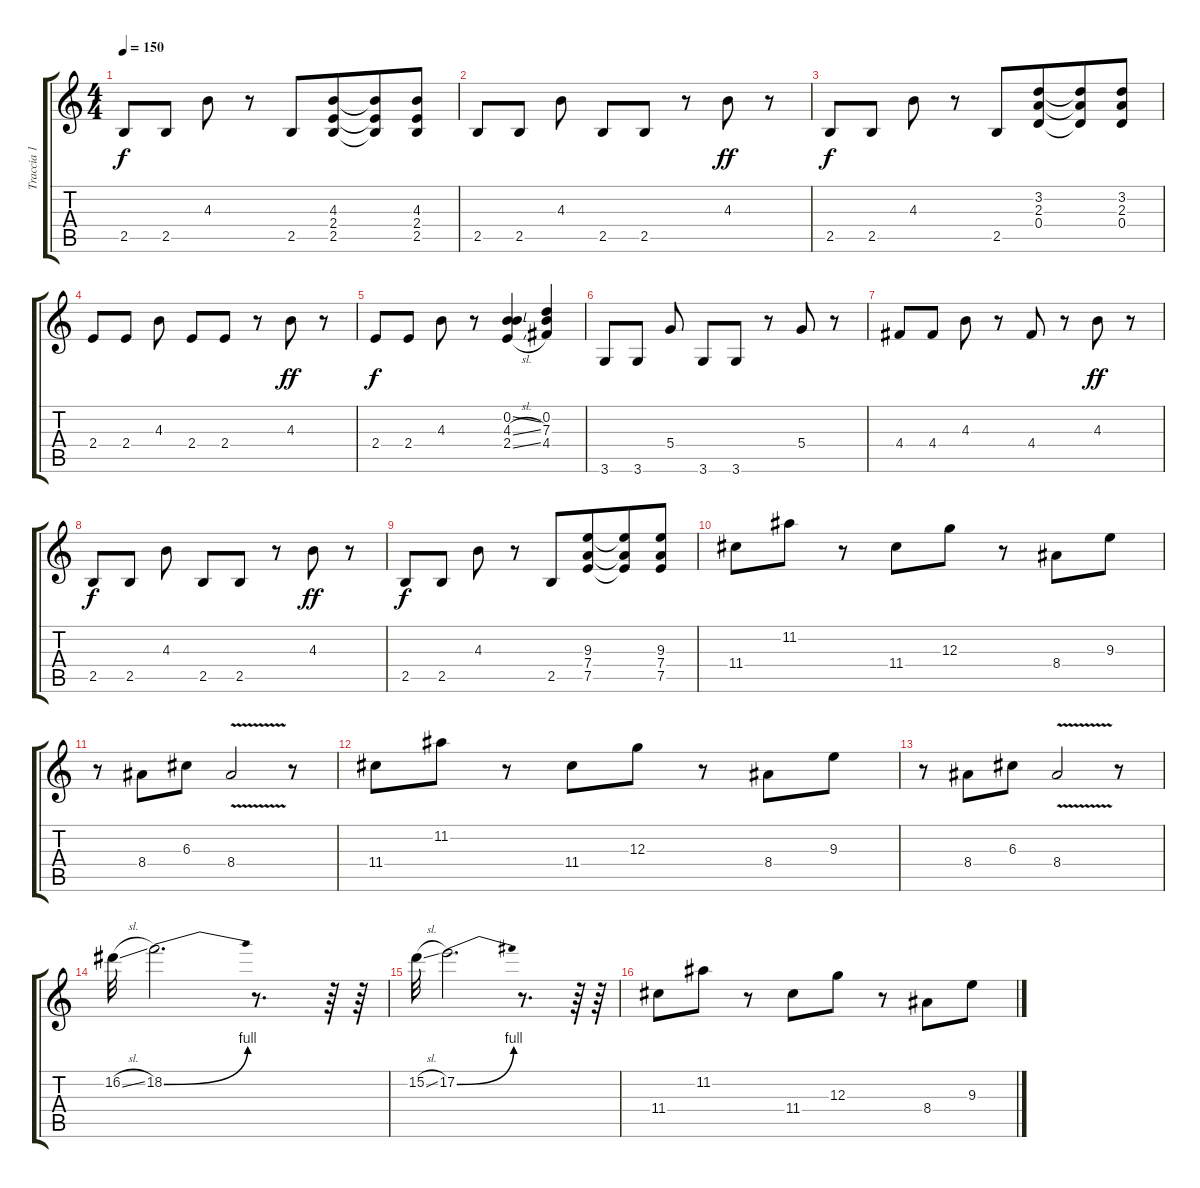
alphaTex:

\track ("Traccia 1" "Traccia 1") {instrument distortionguitar}
\staff {score tabs}
\tuning (E4 B3 G3 D3 A2 E2) {hide}
\ts (4 4)
\tempo 150
\clef g2
\ks c
2.5.8{dy f} 2.5.8 4.3.8 r.8 2.5.8 (4.3 2.4 2.5).8{beam merge} (4.3{t} 2.4{t} 2.5{t}).8 (4.3 2.4 2.5).8 |
2.5.8 2.5.8 4.3.8{beam split} 2.5.8{beam merge} 2.5.8 r.8 4.3.8{dy ff} r.8 |
2.5.8{dy f} 2.5.8 4.3.8 r.8 2.5.8 (3.2 2.3 0.4).8{beam merge} (3.2{t} 2.3{t} 0.4{t}).8 (3.2 2.3 0.4).8 |
2.4.8 2.4.8 4.3.8{beam split} 2.4.8{beam merge} 2.4.8 r.8 4.3.8{dy ff} r.8 |
2.4.8{dy f} 2.4.8 4.3.8 r.8 (0.2{sl} 4.3{sl} 2.4{sl}).4 (0.2 7.3 4.4).4 |
3.6.8 3.6.8 5.4.8{beam split} 3.6.8{beam merge} 3.6.8{beam split} r.8 5.4.8 r.8 |
4.4.8 4.4.8 4.3.8 r.8 4.4.8 r.8 4.3.8{dy ff} r.8 |
2.5.8{dy f} 2.5.8 4.3.8{beam split} 2.5.8{beam merge} 2.5.8 r.8 4.3.8{dy ff} r.8 |
2.5.8{dy f} 2.5.8 4.3.8 r.8 2.5.8 (9.3 7.4 7.5).8{beam merge} (9.3{t} 7.4{t} 7.5{t}).8 (9.3 7.4 7.5).8 |
11.4.8 11.2.8 r.8 11.4.8{beam merge} 12.3.8 r.8 8.4.8 9.3.8 |
r.8 8.4.8{beam merge} 6.3.8 8.4{v}.2 r.8 |
11.4.8 11.2.8 r.8 11.4.8{beam merge} 12.3.8 r.8 8.4.8 9.3.8 |
r.8 8.4.8{beam merge} 6.3.8 8.4{v}.2 r.8 |
16.2{sl}.32 18.2{be (bend 0 0 60 4)}.2{d} r.8{d} r.64 r.64 |
15.2{sl}.32 17.2{be (bend 0 0 60 4)}.2{d} r.8{d} r.64 r.64 |
11.4.8 11.2.8 r.8 11.4.8{beam merge} 12.3.8 r.8 8.4.8 9.3.8
